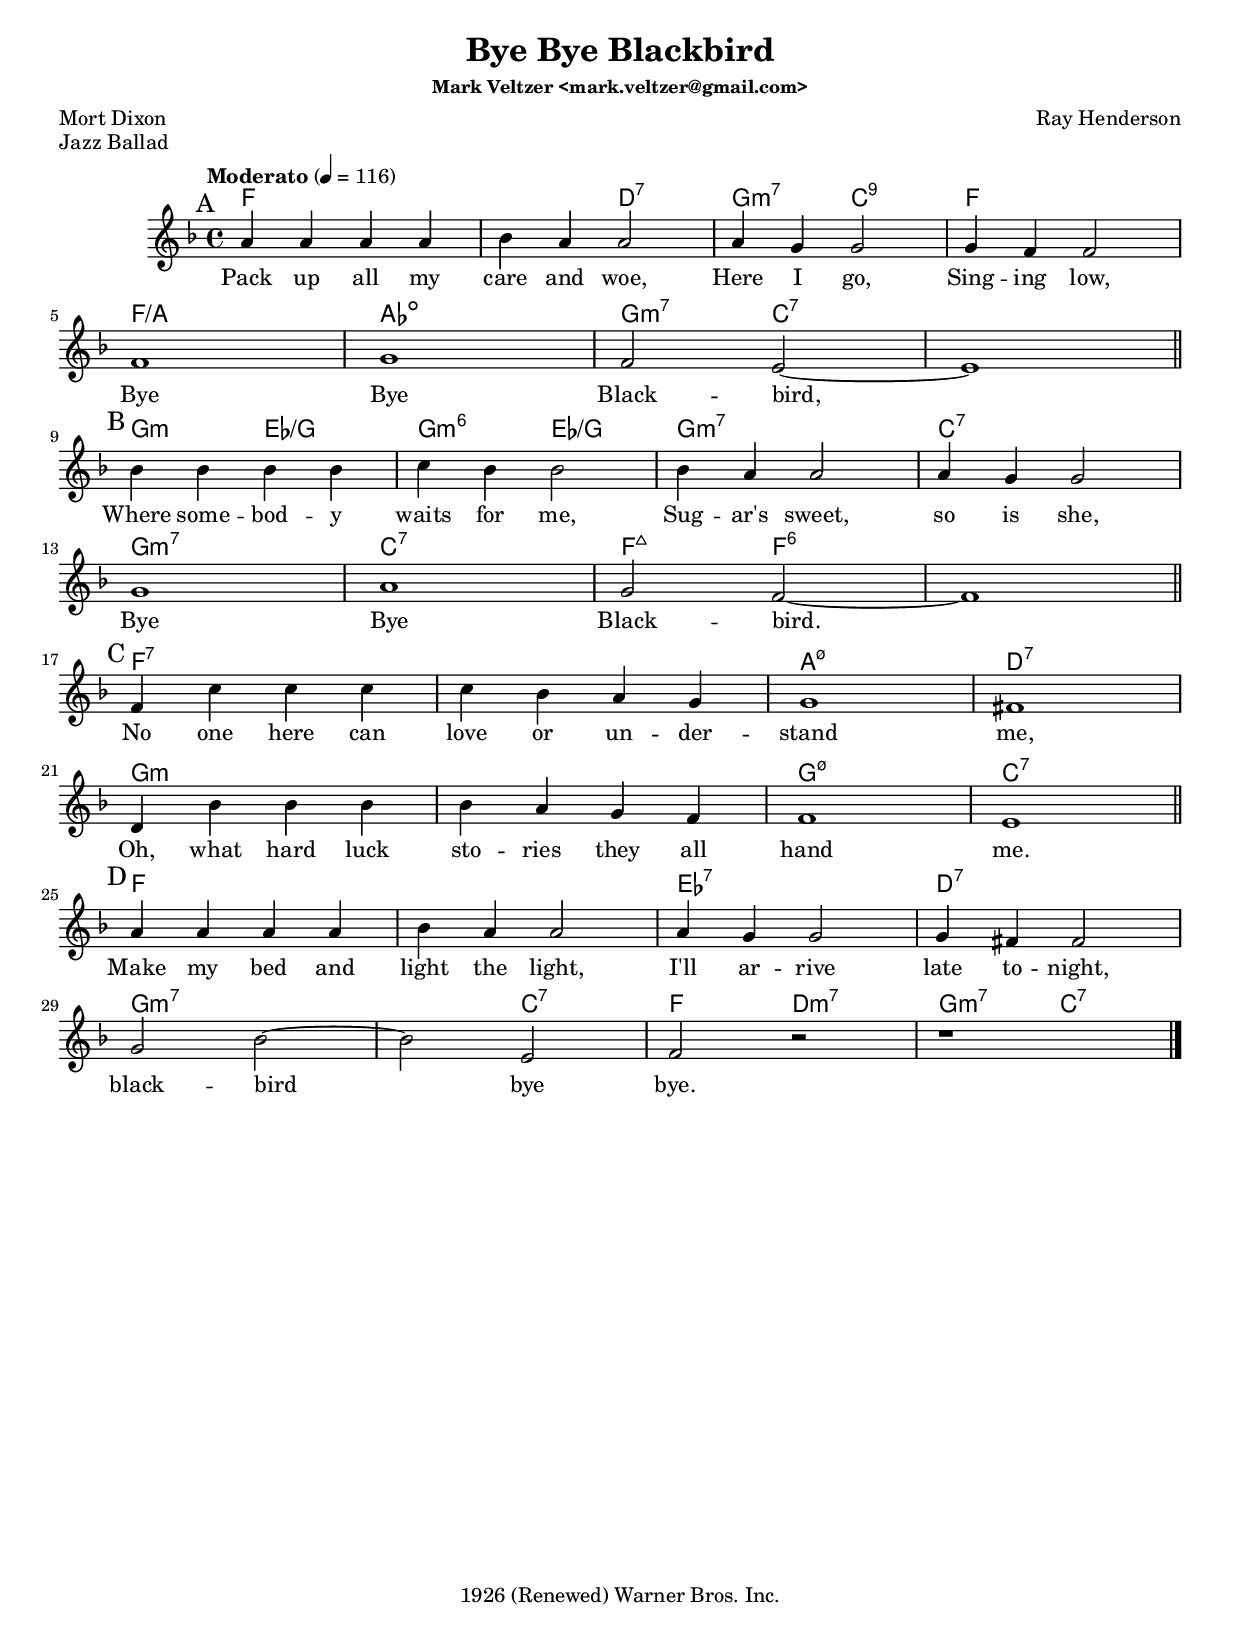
\include "src/include/common.lyi"
\header {
	title="Bye Bye Blackbird"
	subtitle=""
	composer="Ray Henderson"
	poet="Mort Dixon"
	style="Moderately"
	piece="Jazz Ballad"
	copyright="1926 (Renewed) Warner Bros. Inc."

	structure="ABCD"

	completion="5"
	uuid="612da3c4-e08a-4afb-b257-ea67f45a0b5d"

	remark="taken from the jazz fakebook"
}

%{
	TODO:
	- add repeat on the whole song (it's supposed to repeat twice with the same lyrics).
	- add an optional ending to this standard from the fakebook (instead of the final
		turn around):
		f2 bes:2 bes2:m6 f2:6
	- add the real book harmonization option:
		f1 f f f f aes:dim g:m7 c:7
		g1:m7 g:m7 g:m7 c:7 g:m7 c:7 f f
		f1:7 f:7 a:m7.5- d:7 g:m7 g:m7 bes2:m7 ees2:7 g2:m7 c2:7
		f1 f a:m7.5- d:7 g:m7 c:7 f f
	- add a favourite performance of this song
%}
myChords=\chordmode {
	\startChords

	\startSong

	\mark "A"
	\startPart
	f1 | f2 d2:7 | g:m7 c:7.9 | f1 | \myEndLine
	f/a | aes:dim | g2:m7 c:7 | c1:7 | \myEndLine
	\endPart

	\mark "B"
	\startPart
	g2:m ees/g | g:m6 ees/g | g1:m7 | c:7 | \myEndLine
	g1:m7 | c:7 | f2:maj7 f:6 | f1:6 | \myEndLine
	\endPart

	\mark "C"
	\startPart
	f1:7 | f:7 | a:m7.5- | d:7 | \myEndLine
	g:m | g:m | g:m7.5- | c:7 | \myEndLine
	\endPart

	\mark "D"
	\startPart
	f1 | f | ees:7 | d:7 | \myEndLine
	g:m7 | g2:m7 c:7 | f d:m7 g:m7 c:7 | \myEndLine
	\endPart

	\endSong

	\endChords
}

myVoice=\relative f' {
	\time 4/4
	\key f \major
	%% http://veltzer.net/blog/blog/2010/08/14/musical-tempo-table/
	\tempo "Moderato" 4 = 116

	%% A part
	a4 a a a | bes a a2 | a4 g g2 | g4 f f2 |
	f1 | g | f2 e2 ~ | e1 |

	%% B part
	bes'4 bes bes bes | c bes bes2 | bes4 a a2 | a4 g g2 |
	g1 | a | g2 f ~ | f1 |

	%% C part
	f4 c' c c | c bes a g | g1 | fis |
	d4 bes' bes bes | bes a g f | f1 | e1 |

	%% D part
	a4 a a a | bes a a2 | a4 g g2 | g4 fis fis2 |
	g2 bes ~ | bes e, | f2 r2 | r1 |
}

myLyrics=\lyricmode {
	Pack up all my care and woe,
	Here I go,
	Sing -- ing low,
	Bye Bye Black -- bird,
	Where some -- bod -- y waits for me,
	Sug -- ar's sweet, so is she,
	Bye Bye Black -- bird.

	No one here can love or un -- der -- stand me,
	Oh, what hard luck sto -- ries they all hand me.
	Make my bed and light the light,
	I'll ar -- rive late to -- night,
	black -- bird bye bye.
}

%% score for printing
\score {
	<<
		\new ChordNames="mychords" \myChords
		\new Voice="myvoice" \myVoice
		\new Lyrics \lyricsto "myvoice" \myLyrics
	>>
	\layout {
	}
}
%% score for midi
\score {
	\unfoldRepeats
	<<
		\new ChordNames="mychords" \myChords
		\new Voice="myvoice" \myVoice
	>>
	\midi {
	}
}
